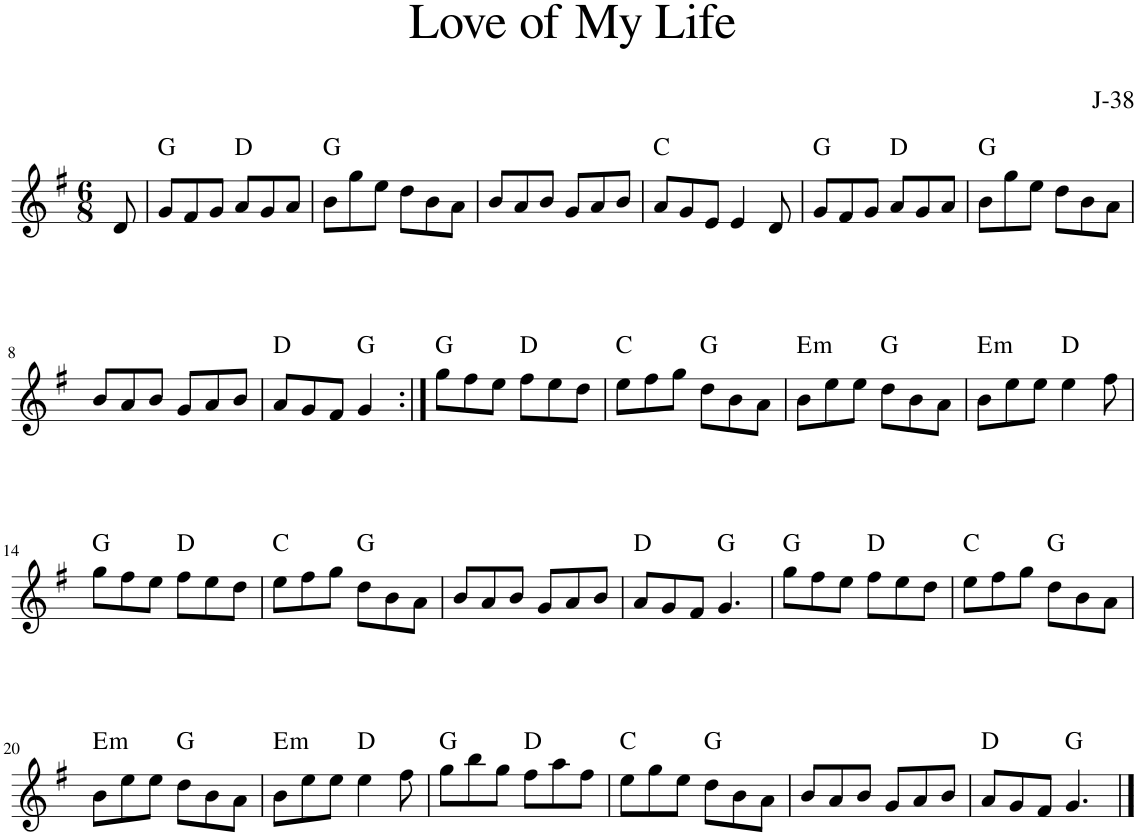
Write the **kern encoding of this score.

**kern	**harte
*part1	*part1
*staff1	*
*I"Piano	*
*I'Pno	*
*clefG2	*
*k[f#]	*
*G:	*
*M6/8	*
=1	=1
8d/	.
=2	=2
8g/L	G:maj
8f#/	.
8g/J	.
8a/L	D:maj
8g/	.
8a/J	.
=3	=3
8b\L	G:maj
8gg\	.
8ee\J	.
8dd\L	.
8b\	.
8a\J	.
=4	=4
8b/L	.
8a/	.
8b/J	.
8g/L	.
8a/	.
8b/J	.
=5	=5
8a/L	C:maj
8g/	.
8e/J	.
4e/	.
8d/	.
=6	=6
8g/L	G:maj
8f#/	.
8g/J	.
8a/L	D:maj
8g/	.
8a/J	.
=7	=7
8b\L	G:maj
8gg\	.
8ee\J	.
8dd\L	.
8b\	.
8a\J	.
!!LO:LB:g=z
=8	=8
8b/L	.
8a/	.
8b/J	.
8g/L	.
8a/	.
8b/J	.
=9	=9
8a/L	D:maj
8g/	.
8f#/J	.
4g/	G:maj
=10:|!	=10:|!
8gg\L	G:maj
8ff#\	.
8ee\J	.
8ff#\L	D:maj
8ee\	.
8dd\J	.
=11	=11
8ee\L	C:maj
8ff#\	.
8gg\J	.
8dd\L	G:maj
8b\	.
8a\J	.
=12	=12
!	!LO:H:kt=m
8b\L	E:min
8ee\	.
8ee\J	.
8dd\L	G:maj
8b\	.
8a\J	.
=13	=13
!	!LO:H:kt=m
8b\L	E:min
8ee\	.
8ee\J	.
4ee\	D:maj
8ff#\	.
!!LO:LB:g=z
=14	=14
8gg\L	G:maj
8ff#\	.
8ee\J	.
8ff#\L	D:maj
8ee\	.
8dd\J	.
=15	=15
8ee\L	C:maj
8ff#\	.
8gg\J	.
8dd\L	G:maj
8b\	.
8a\J	.
=16	=16
8b/L	.
8a/	.
8b/J	.
8g/L	.
8a/	.
8b/J	.
=17	=17
8a/L	D:maj
8g/	.
8f#/J	.
4.g/	G:maj
=18	=18
8gg\L	G:maj
8ff#\	.
8ee\J	.
8ff#\L	D:maj
8ee\	.
8dd\J	.
=19	=19
8ee\L	C:maj
8ff#\	.
8gg\J	.
8dd\L	G:maj
8b\	.
8a\J	.
!!LO:LB:g=z
=20	=20
!	!LO:H:kt=m
8b\L	E:min
8ee\	.
8ee\J	.
8dd\L	G:maj
8b\	.
8a\J	.
=21	=21
!	!LO:H:kt=m
8b\L	E:min
8ee\	.
8ee\J	.
4ee\	D:maj
8ff#\	.
=22	=22
8gg\L	G:maj
8bb\	.
8gg\J	.
8ff#\L	D:maj
8aa\	.
8ff#\J	.
=23	=23
8ee\L	C:maj
8gg\	.
8ee\J	.
8dd\L	G:maj
8b\	.
8a\J	.
=24	=24
8b/L	.
8a/	.
8b/J	.
8g/L	.
8a/	.
8b/J	.
=25	=25
8a/L	D:maj
8g/	.
8f#/J	.
4.g/	G:maj
==	==
*-	*-
